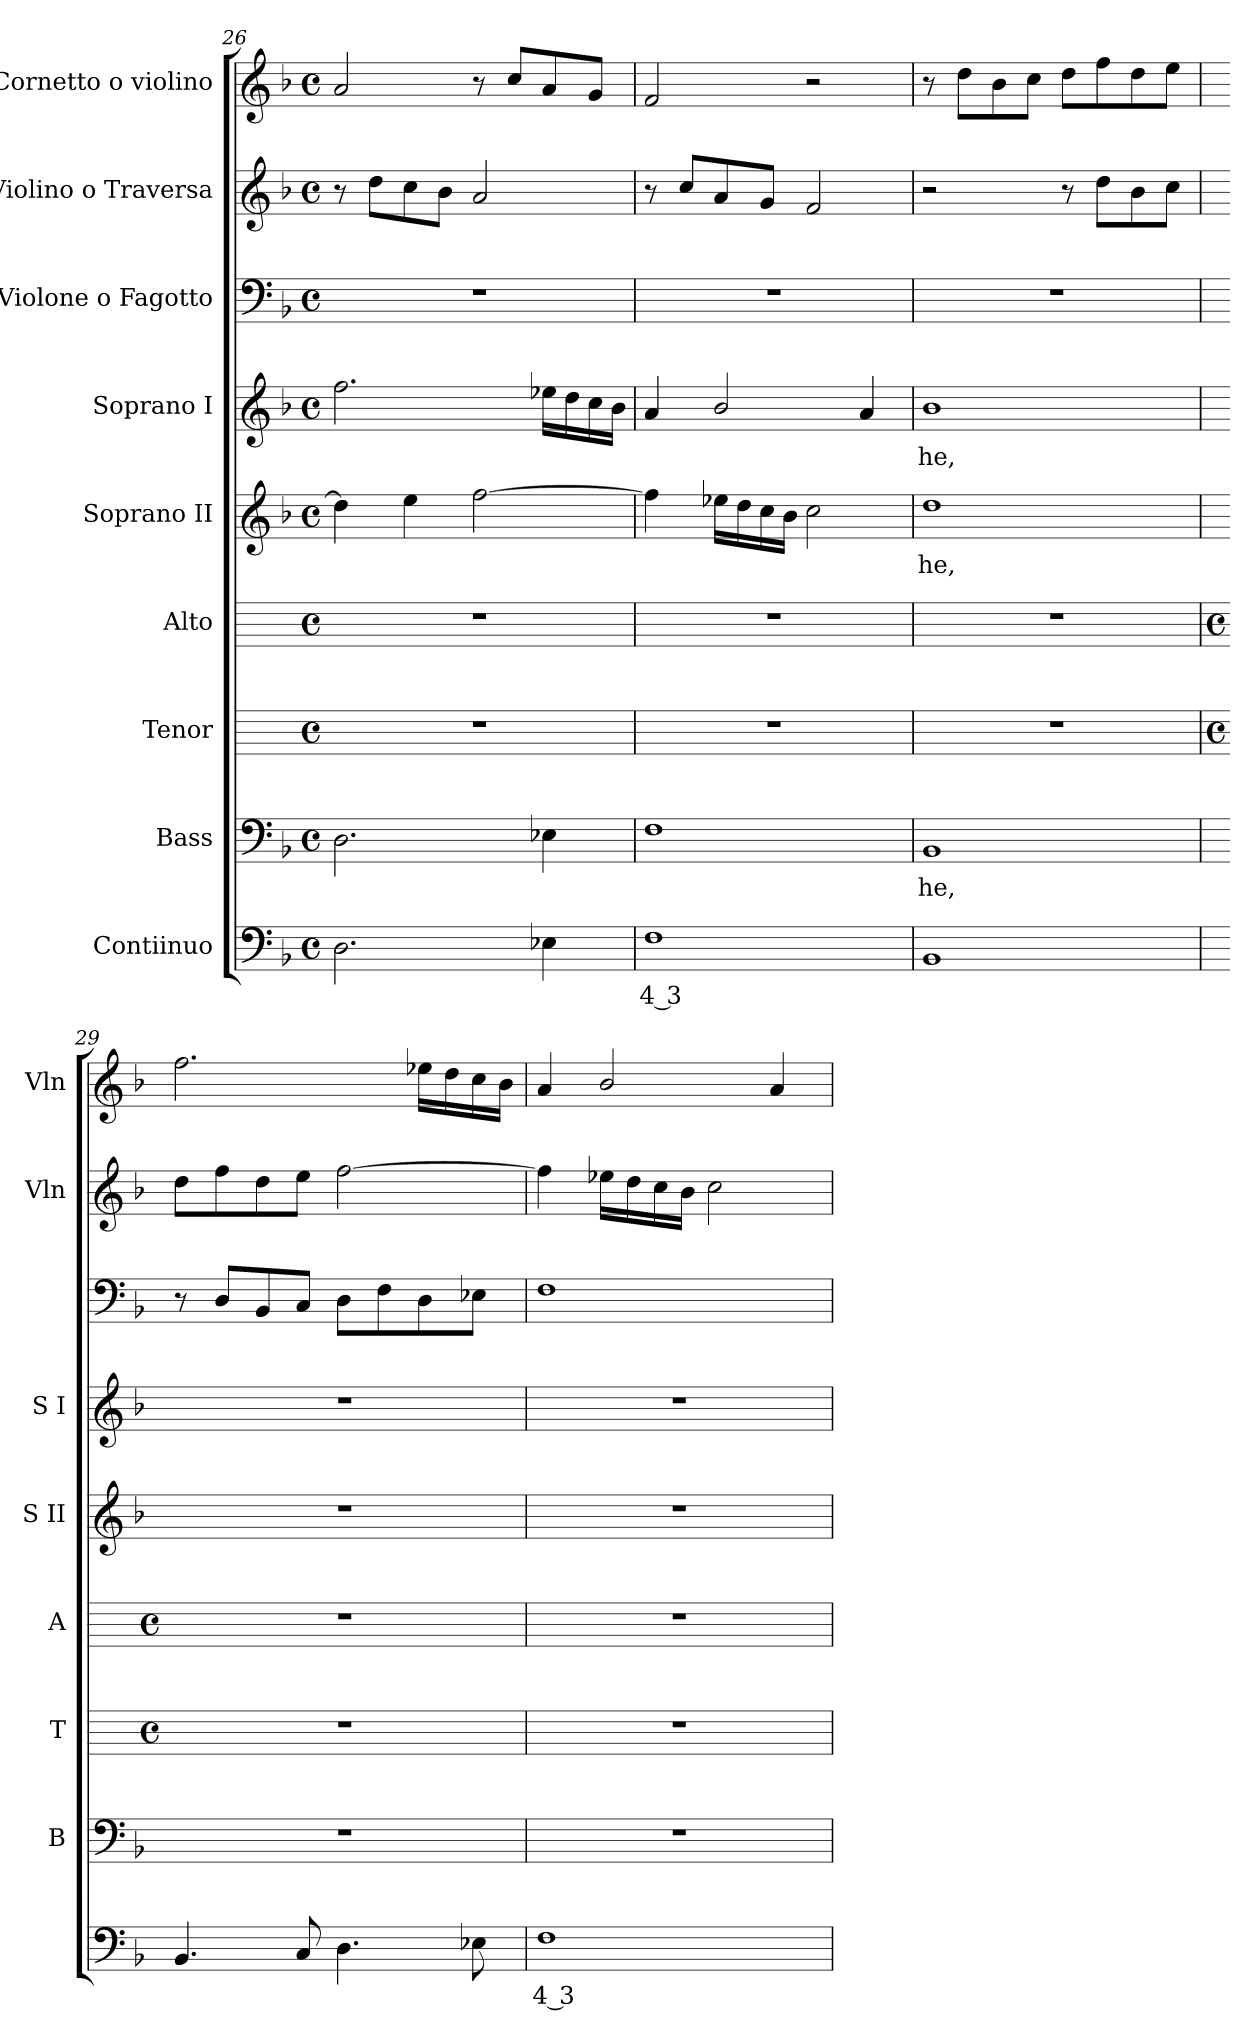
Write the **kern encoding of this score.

**kern	**text	**kern	**text	**kern	**kern	**kern	**text	**kern	**text	**kern	**kern	**kern
*part9	*part9	*part8	*part8	*part7	*part6	*part5	*part5	*part4	*part4	*part3	*part2	*part1
*staff9	*staff9	*staff8	*staff8	*staff7	*staff6	*staff5	*staff5	*staff4	*staff4	*staff3	*staff2	*staff1
*I"Contiinuo	*	*I"Bass	*	*I"Tenor	*I"Alto	*I"Soprano II	*	*I"Soprano I	*	*I"Violone o Fagotto	*I"Violino o Traversa	*I"Cornetto o violino
*	*	*I'B	*	*I'T	*I'A	*I'S II	*	*I'S I	*	*	*I'Vln	*I'Vln
*clefF4	*	*clefF4	*	*	*	*clefG2	*	*clefG2	*	*clefF4	*clefG2	*clefG2
*k[b-]	*	*k[b-]	*	*	*	*k[b-]	*	*k[b-]	*	*k[b-]	*k[b-]	*k[b-]
*F:	*	*F:	*	*	*	*F:	*	*F:	*	*F:	*F:	*F:
*M4/4	*	*M4/4	*	*M4/4	*M4/4	*M4/4	*	*M4/4	*	*M4/4	*M4/4	*M4/4
*met(c)	*	*met(c)	*	*met(c)	*met(c)	*met(c)	*	*met(c)	*	*met(c)	*met(c)	*met(c)
=26	=26	=26	=26	=26	=26	=26	=26	=26	=26	=26	=26	=26
2.D	.	2.D	.	1r	1r	4dd]	.	2.ff	.	1r	8r	2a
.	.	.	.	.	.	.	.	.	.	.	8ddL	.
.	.	.	.	.	.	4ee	.	.	.	.	8cc	.
.	.	.	.	.	.	.	.	.	.	.	8b-J	.
.	.	.	.	.	.	[2ff	.	.	.	.	2a	8r
.	.	.	.	.	.	.	.	.	.	.	.	8ccL
4E-X	.	4E-X	.	.	.	.	.	16ee-XLL	.	.	.	8a
.	.	.	.	.	.	.	.	16dd	.	.	.	.
.	.	.	.	.	.	.	.	16cc	.	.	.	8gJ
.	.	.	.	.	.	.	.	16b-JJ	.	.	.	.
=27	=27	=27	=27	=27	=27	=27	=27	=27	=27	=27	=27	=27
!	!LO:LY:b	!	!	!	!	!	!	!	!	!	!	!
1F	4 3	1F	.	1r	1r	4ff]	.	4a	.	1r	8r	2f
.	.	.	.	.	.	.	.	.	.	.	8ccL	.
.	.	.	.	.	.	16ee-XLL	.	2b-/	.	.	8a	.
.	.	.	.	.	.	16dd	.	.	.	.	.	.
.	.	.	.	.	.	16cc	.	.	.	.	8gJ	.
.	.	.	.	.	.	16b-JJ	.	.	.	.	.	.
.	.	.	.	.	.	2cc	.	.	.	.	2f	2r
.	.	.	.	.	.	.	.	4a	.	.	.	.
=28	=28	=28	=28	=28	=28	=28	=28	=28	=28	=28	=28	=28
!	!	!	!LO:LY:b	!	!	!	!LO:LY:b	!	!LO:LY:b	!	!	!
1BB-	.	1BB-	he,	1r	1r	1dd	he,	1b-	he,	1r	2r	8r
.	.	.	.	.	.	.	.	.	.	.	.	8ddL
.	.	.	.	.	.	.	.	.	.	.	.	8b-
.	.	.	.	.	.	.	.	.	.	.	.	8ccJ
.	.	.	.	.	.	.	.	.	.	.	8r	8ddL
.	.	.	.	.	.	.	.	.	.	.	8ddL	8ff
.	.	.	.	.	.	.	.	.	.	.	8b-	8dd
.	.	.	.	.	.	.	.	.	.	.	8ccJ	8eeJ
!!LO:LB:g=z
=29	=29	=29	=29	=29	=29	=29	=29	=29	=29	=29	=29	=29
*	*	*	*	*M4/4	*M4/4	*	*	*	*	*	*	*
*	*	*	*	*met(c)	*met(c)	*	*	*	*	*	*	*
4.BB-	.	1r	.	1r	1r	1r	.	1r	.	8r	8ddL	2.ff
.	.	.	.	.	.	.	.	.	.	8DL	8ff	.
.	.	.	.	.	.	.	.	.	.	8BB-	8dd	.
8C	.	.	.	.	.	.	.	.	.	8CJ	8eeJ	.
4.D	.	.	.	.	.	.	.	.	.	8DL	[2ff	.
.	.	.	.	.	.	.	.	.	.	8F	.	.
.	.	.	.	.	.	.	.	.	.	8D	.	16ee-XLL
.	.	.	.	.	.	.	.	.	.	.	.	16dd
8E-X	.	.	.	.	.	.	.	.	.	8E-XJ	.	16cc
.	.	.	.	.	.	.	.	.	.	.	.	16b-JJ
=30	=30	=30	=30	=30	=30	=30	=30	=30	=30	=30	=30	=30
!	!LO:LY:b	!	!	!	!	!	!	!	!	!	!	!
1F	4 3	1r	.	1r	1r	1r	.	1r	.	1F	4ff]	4a
.	.	.	.	.	.	.	.	.	.	.	16ee-XLL	2b-/
.	.	.	.	.	.	.	.	.	.	.	16dd	.
.	.	.	.	.	.	.	.	.	.	.	16cc	.
.	.	.	.	.	.	.	.	.	.	.	16b-JJ	.
.	.	.	.	.	.	.	.	.	.	.	2cc	.
.	.	.	.	.	.	.	.	.	.	.	.	4a
=	=	=	=	=	=	=	=	=	=	=	=	=
*-	*-	*-	*-	*-	*-	*-	*-	*-	*-	*-	*-	*-
